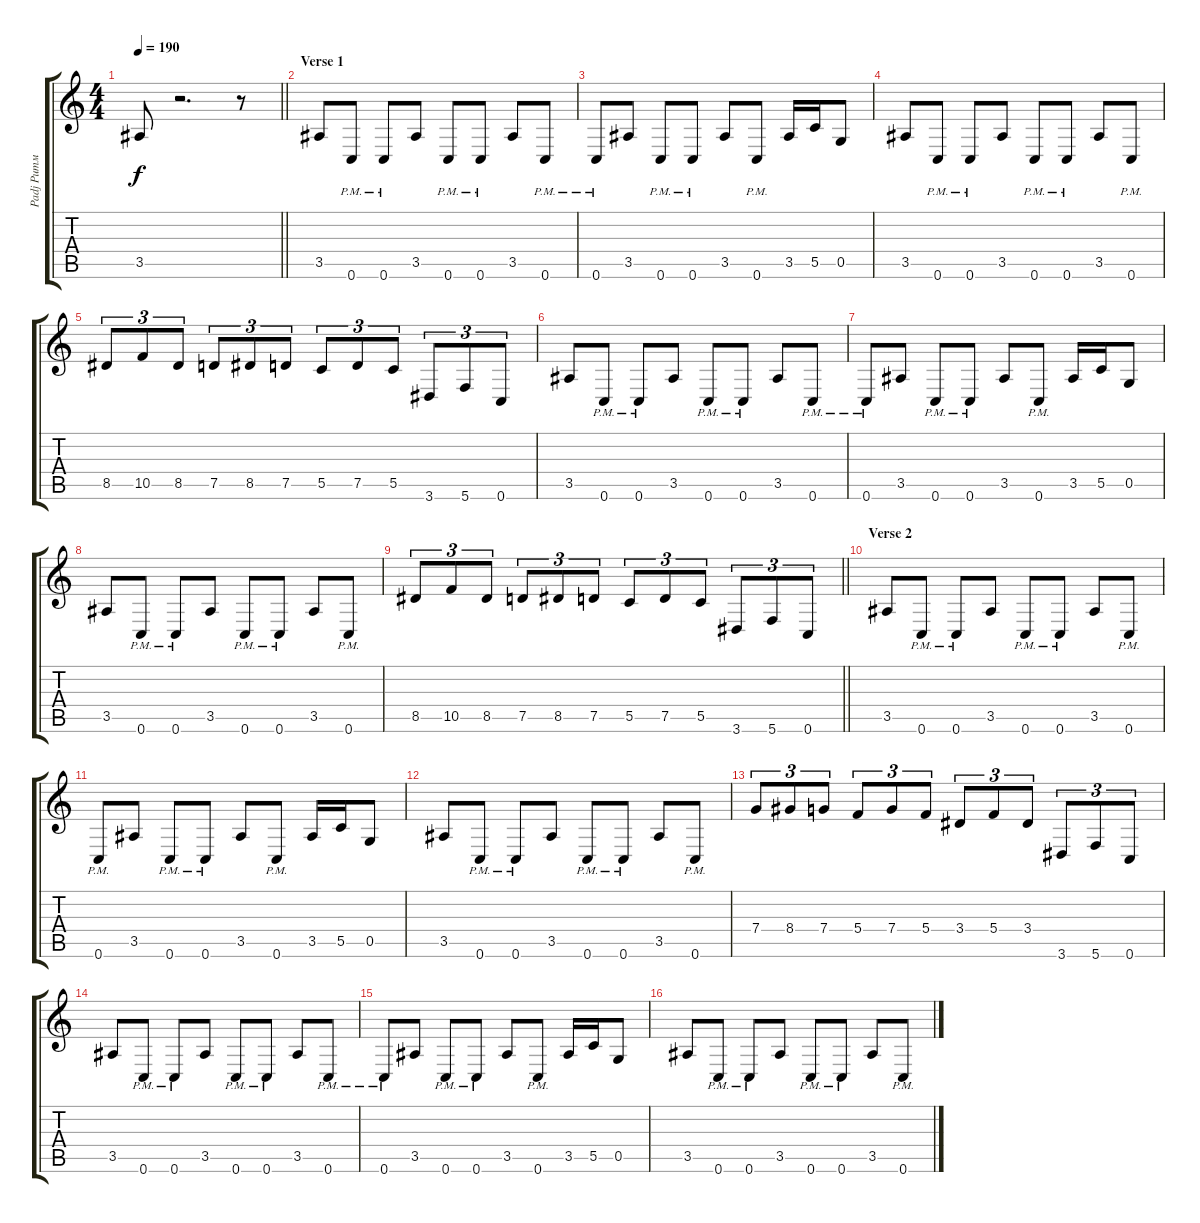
\track ("Padj Ритм" "Padj Ритм") {instrument overdrivenguitar}
\staff {score tabs}
\tuning (D4 A3 F3 C3 G2 C2) {hide}
\ts (4 4)
\tempo 190
\clef g2
\barLineRight lightlight
\ks c
3.5.8{dy f} r.2{d} r.8 |
\section ("" "Verse 1")
3.5.8 0.6{pm}.8 0.6{pm}.8 3.5.8 0.6{pm}.8 0.6{pm}.8 3.5.8 0.6{pm}.8 |
0.6{pm}.8 3.5.8 0.6{pm}.8 0.6{pm}.8 3.5.8 0.6{pm}.8 3.5.16 5.5.16 0.5.8 |
3.5.8 0.6{pm}.8 0.6{pm}.8 3.5.8 0.6{pm}.8 0.6{pm}.8 3.5.8 0.6{pm}.8 |
8.5.8{tu (3 2)} 10.5.8{tu (3 2)} 8.5.8{tu (3 2)} 7.5.8{tu (3 2)} 8.5.8{tu (3 2)} 7.5.8{tu (3 2)} 5.5.8{tu (3 2)} 7.5.8{tu (3 2)} 5.5.8{tu (3 2)} 3.6.8{tu (3 2)} 5.6.8{tu (3 2)} 0.6.8{tu (3 2)} |
3.5.8 0.6{pm}.8 0.6{pm}.8 3.5.8 0.6{pm}.8 0.6{pm}.8 3.5.8 0.6{pm}.8 |
0.6{pm}.8 3.5.8 0.6{pm}.8 0.6{pm}.8 3.5.8 0.6{pm}.8 3.5.16 5.5.16 0.5.8 |
3.5.8 0.6{pm}.8 0.6{pm}.8 3.5.8 0.6{pm}.8 0.6{pm}.8 3.5.8 0.6{pm}.8 |
\barLineRight lightlight
8.5.8{tu (3 2)} 10.5.8{tu (3 2)} 8.5.8{tu (3 2)} 7.5.8{tu (3 2)} 8.5.8{tu (3 2)} 7.5.8{tu (3 2)} 5.5.8{tu (3 2)} 7.5.8{tu (3 2)} 5.5.8{tu (3 2)} 3.6.8{tu (3 2)} 5.6.8{tu (3 2)} 0.6.8{tu (3 2)} |
\section ("" "Verse 2")
3.5.8 0.6{pm}.8 0.6{pm}.8 3.5.8 0.6{pm}.8 0.6{pm}.8 3.5.8 0.6{pm}.8 |
0.6{pm}.8 3.5.8 0.6{pm}.8 0.6{pm}.8 3.5.8 0.6{pm}.8 3.5.16 5.5.16 0.5.8 |
3.5.8 0.6{pm}.8 0.6{pm}.8 3.5.8 0.6{pm}.8 0.6{pm}.8 3.5.8 0.6{pm}.8 |
7.4.8{tu (3 2)} 8.4.8{tu (3 2)} 7.4.8{tu (3 2)} 5.4.8{tu (3 2)} 7.4.8{tu (3 2)} 5.4.8{tu (3 2)} 3.4.8{tu (3 2)} 5.4.8{tu (3 2)} 3.4.8{tu (3 2)} 3.6.8{tu (3 2)} 5.6.8{tu (3 2)} 0.6.8{tu (3 2)} |
3.5.8 0.6{pm}.8 0.6{pm}.8 3.5.8 0.6{pm}.8 0.6{pm}.8 3.5.8 0.6{pm}.8 |
0.6{pm}.8 3.5.8 0.6{pm}.8 0.6{pm}.8 3.5.8 0.6{pm}.8 3.5.16 5.5.16 0.5.8 |
3.5.8 0.6{pm}.8 0.6{pm}.8 3.5.8 0.6{pm}.8 0.6{pm}.8 3.5.8 0.6{pm}.8
